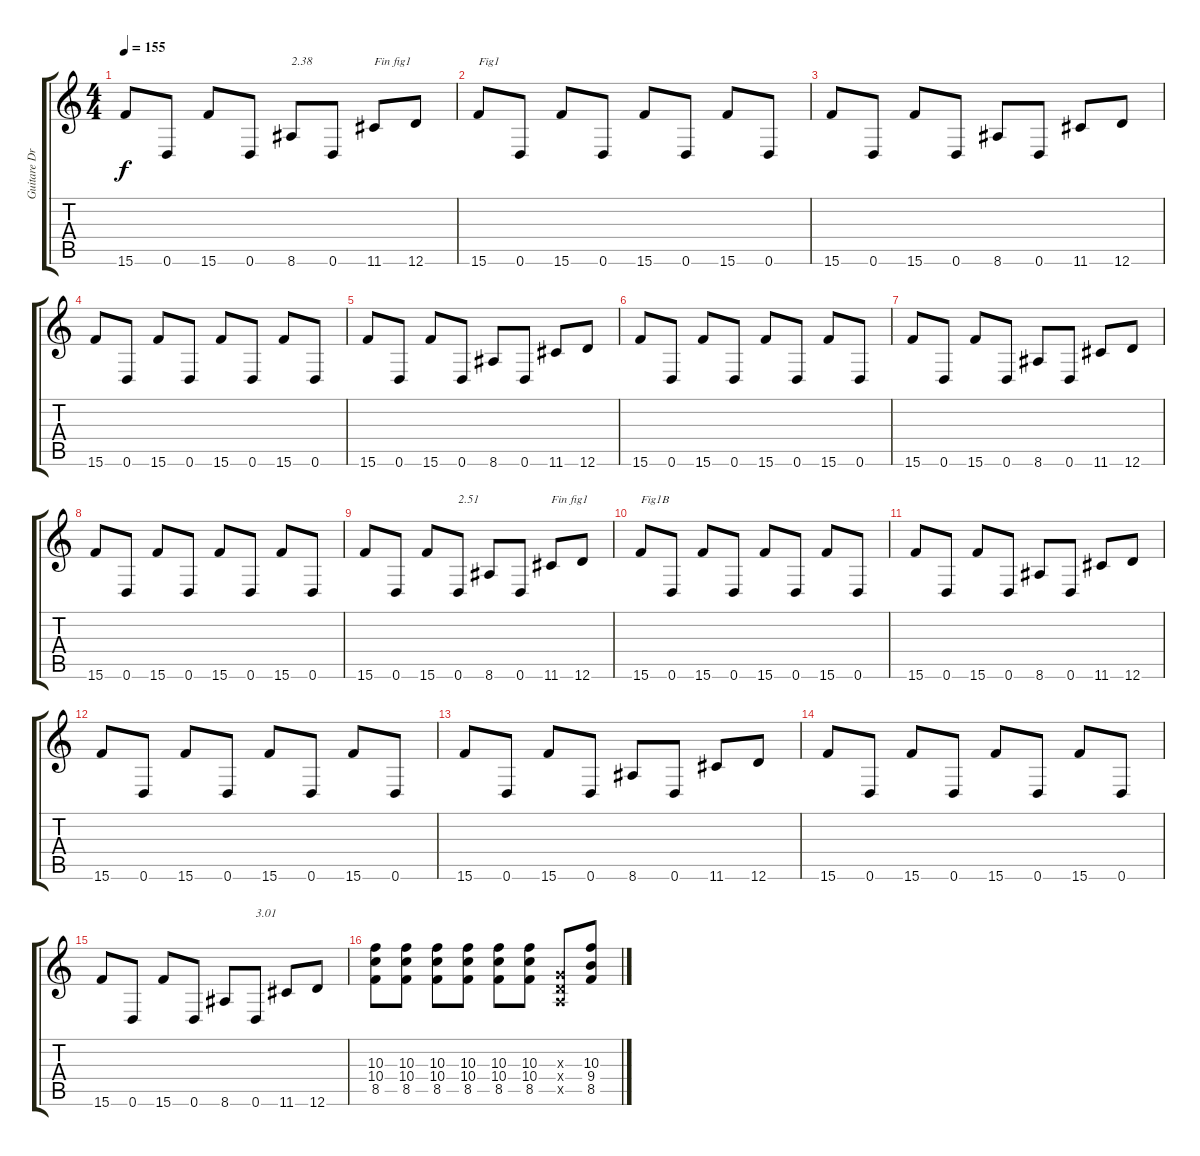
\track ("Guitare Dr-D" "Guitare Dr") {instrument overdrivenguitar}
\staff {score tabs}
\tuning (E4 B3 G3 D3 A2 D2) {hide}
\ts (4 4)
\tempo 155
\clef g2
\ks c
15.6.8{dy f} 0.6.8 15.6.8 0.6.8 8.6.8{txt "2.38"} 0.6.8 11.6.8{txt "Fin fig1"} 12.6.8 |
15.6.8{txt "Fig1"} 0.6.8 15.6.8 0.6.8 15.6.8 0.6.8 15.6.8 0.6.8 |
15.6.8 0.6.8 15.6.8 0.6.8 8.6.8 0.6.8 11.6.8 12.6.8 |
15.6.8 0.6.8 15.6.8 0.6.8 15.6.8 0.6.8 15.6.8 0.6.8 |
15.6.8 0.6.8 15.6.8 0.6.8 8.6.8 0.6.8 11.6.8 12.6.8 |
15.6.8 0.6.8 15.6.8 0.6.8 15.6.8 0.6.8 15.6.8 0.6.8 |
15.6.8 0.6.8 15.6.8 0.6.8 8.6.8 0.6.8 11.6.8 12.6.8 |
15.6.8 0.6.8 15.6.8 0.6.8 15.6.8 0.6.8 15.6.8 0.6.8 |
15.6.8 0.6.8 15.6.8 0.6.8{txt "2.51"} 8.6.8 0.6.8 11.6.8{txt "Fin fig1"} 12.6.8 |
15.6.8{txt "Fig1B"} 0.6.8 15.6.8 0.6.8 15.6.8 0.6.8 15.6.8 0.6.8 |
15.6.8 0.6.8 15.6.8 0.6.8 8.6.8 0.6.8 11.6.8 12.6.8 |
15.6.8 0.6.8 15.6.8 0.6.8 15.6.8 0.6.8 15.6.8 0.6.8 |
15.6.8 0.6.8 15.6.8 0.6.8 8.6.8 0.6.8 11.6.8 12.6.8 |
15.6.8 0.6.8 15.6.8 0.6.8 15.6.8 0.6.8 15.6.8 0.6.8 |
15.6.8 0.6.8 15.6.8 0.6.8 8.6.8 0.6.8{txt "3.01"} 11.6.8 12.6.8 |
(10.3 10.4 8.5).8 (10.3 10.4 8.5).8 (10.3 10.4 8.5).8 (10.3 10.4 8.5).8 (10.3 10.4 8.5).8 (10.3 10.4 8.5).8 (0.3{x} 0.4{x} 0.5{x}).8 (10.3 9.4 8.5).8
